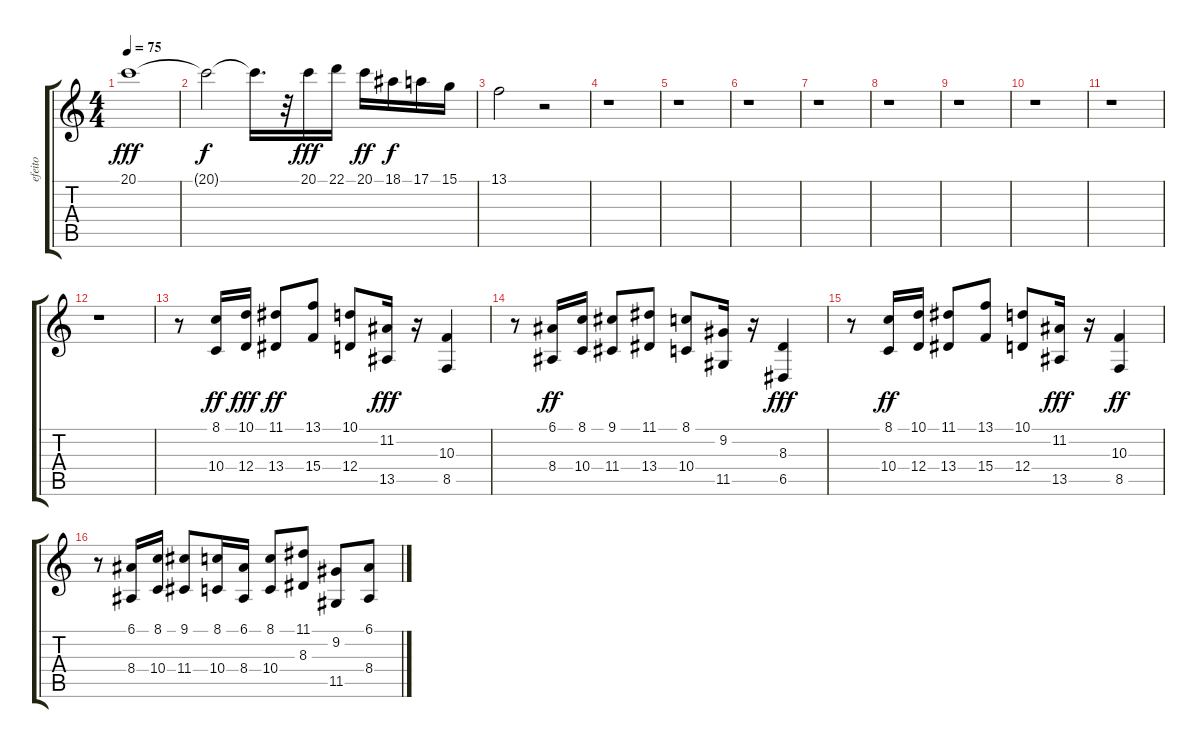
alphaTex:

\track ("efeito" "efeito") {instrument frenchhorn}
\staff {score tabs}
\tuning (E4 B3 G3 D3 A2 E2) {hide}
\ts (4 4)
\tempo 75
\clef g2
\ks c
20.1.1{dy fff} |
20.1{t}.2{dy f} 20.1{t}.16{d} r.32 20.1.16{dy fff} 22.1.16 20.1.16{dy ff} 18.1.16{dy f} 17.1.16 15.1.16 |
13.1.2 r.2 |
r.1 |
r.1 |
r.1 |
r.1 |
r.1 |
r.1 |
r.1 |
r.1 |
r.1 |
r.8 (8.1 10.4).16{dy ff volume 15} (10.1 12.4).16{dy fff} (11.1 13.4).8{dy ff} (13.1 15.4).8 (10.1 12.4).8 (11.2 13.5).16{dy fff} r.16 (10.3 8.5).4 |
r.8 (6.1 8.4).16{dy ff} (8.1 10.4).16 (9.1 11.4).8 (11.1 13.4).8 (8.1 10.4).8 (9.2 11.5).16 r.16 (8.3 6.5).4{dy fff} |
r.8 (8.1 10.4).16{dy ff} (10.1 12.4).16 (11.1 13.4).8 (13.1 15.4).8 (10.1 12.4).8 (11.2 13.5).16{dy fff} r.16 (10.3 8.5).4{dy ff} |
r.8 (6.1 8.4).16 (8.1 10.4).16 (9.1 11.4).8 (8.1 10.4).16 (6.1 8.4).16 (8.1 10.4).8 (11.1 8.3).8 (9.2 11.5).8 (6.1 8.4).8
